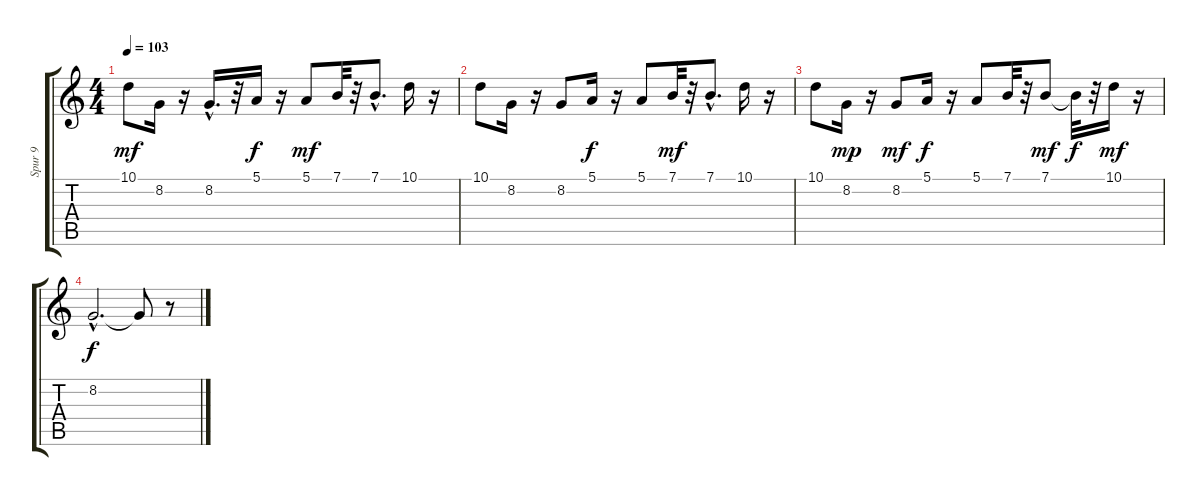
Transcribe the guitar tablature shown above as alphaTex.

\track ("Spur 9" "Spur 9") {instrument pad1newage}
\staff {score tabs}
\tuning (E4 B3 G3 D3 A2 E2) {hide}
\ts (4 4)
\tempo 103
\clef g2
\ks c
10.1.8{dy mf} 8.2.16 r.16 8.2{hac}.16{d} r.32 5.1.16{dy f} r.16 5.1.8{dy mf} 7.1.32 r.32 7.1{hac}.8{d} 10.1.16 r.16 |
10.1.8 8.2.16 r.16 8.2.8 5.1.16{dy f} r.16 5.1.8 7.1.32{dy mf} r.32 7.1{hac}.8{d} 10.1.16 r.16 |
10.1.8 8.2.16{dy mp} r.16 8.2.8{dy mf} 5.1.16{dy f} r.16 5.1.8 7.1.32 r.32 7.1.8{dy mf} 7.1{t}.32{dy f} r.32 10.1.16{dy mf} r.16 |
8.2{hac}.2{d dy f} 8.2{t}.8 r.8
